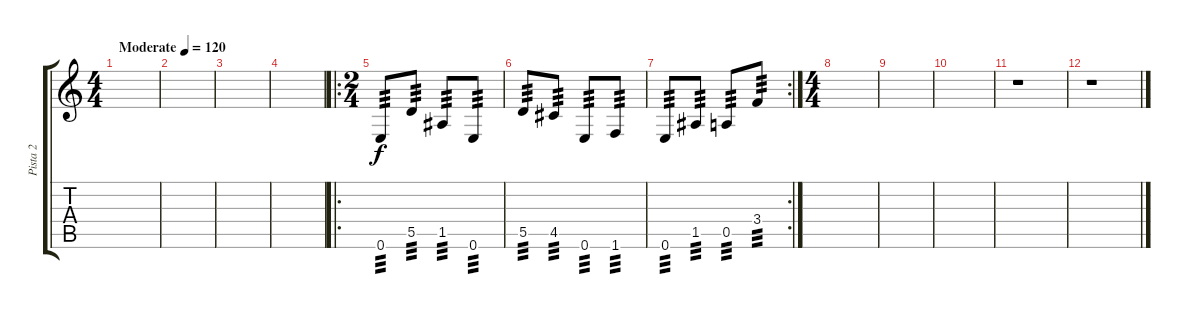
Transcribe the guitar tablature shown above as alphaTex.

\track ("Pista 2" "Pista 2") {instrument overdrivenguitar}
\staff {score tabs}
\tuning (E4 B3 G3 D3 A2 E2) {hide}
\ts (4 4)
\tempo (120 "Moderate")
\clef g2
\ks c
|
|
|
|
\ro
\ts (2 4)
0.6.8{tp 3} 5.5.8{tp 3} 1.5.8{tp 3} 0.6.8{tp 3} |
5.5.8{tp 3} 4.5.8{tp 3} 0.6.8{tp 3} 1.6.8{tp 3} |
\rc 2
0.6.8{tp 3} 1.5.8{tp 3} 0.5.8{tp 3} 3.4.8{tp 3} |
\ts (4 4)
|
|
|
r.1 |
r.1
